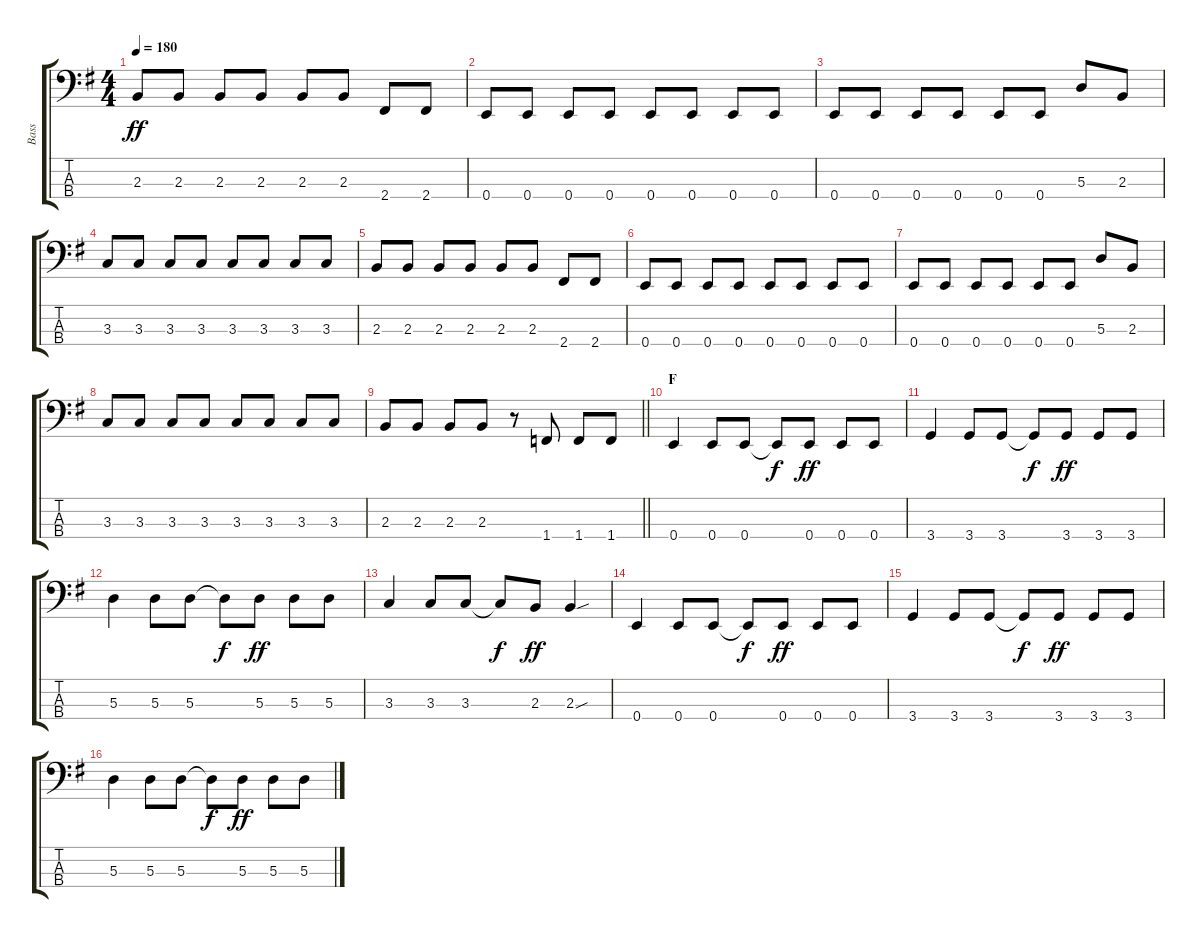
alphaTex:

\track ("Bass" "Bass") {instrument electricbasspick}
\staff {score tabs}
\tuning (G2 D2 A1 E1) {hide}
\ts (4 4)
\tempo 180
\clef f4
\ks g
2.3.8{dy ff} 2.3.8 2.3.8 2.3.8 2.3.8 2.3.8 2.4.8 2.4.8 |
0.4.8 0.4.8 0.4.8 0.4.8 0.4.8 0.4.8 0.4.8 0.4.8 |
0.4.8 0.4.8 0.4.8 0.4.8 0.4.8 0.4.8 5.3.8 2.3.8 |
3.3.8 3.3.8 3.3.8 3.3.8 3.3.8 3.3.8 3.3.8 3.3.8 |
2.3.8 2.3.8 2.3.8 2.3.8 2.3.8 2.3.8 2.4.8 2.4.8 |
0.4.8 0.4.8 0.4.8 0.4.8 0.4.8 0.4.8 0.4.8 0.4.8 |
0.4.8 0.4.8 0.4.8 0.4.8 0.4.8 0.4.8 5.3.8 2.3.8 |
3.3.8 3.3.8 3.3.8 3.3.8 3.3.8 3.3.8 3.3.8 3.3.8 |
\barLineRight lightlight
2.3.8 2.3.8 2.3.8 2.3.8 r.8 1.4.8 1.4.8 1.4.8 |
\section ("" "F")
0.4.4 0.4.8 0.4.8 0.4{t}.8{dy f} 0.4.8{dy ff} 0.4.8 0.4.8 |
3.4.4 3.4.8 3.4.8 3.4{t}.8{dy f} 3.4.8{dy ff} 3.4.8 3.4.8 |
5.3.4 5.3.8 5.3.8 5.3{t}.8{dy f} 5.3.8{dy ff} 5.3.8 5.3.8 |
3.3.4 3.3.8 3.3.8 3.3{t}.8{dy f} 2.3.8{dy ff} 2.3{sou}.4 |
0.4.4 0.4.8 0.4.8 0.4{t}.8{dy f} 0.4.8{dy ff} 0.4.8 0.4.8 |
3.4.4 3.4.8 3.4.8 3.4{t}.8{dy f} 3.4.8{dy ff} 3.4.8 3.4.8 |
5.3.4 5.3.8 5.3.8 5.3{t}.8{dy f} 5.3.8{dy ff} 5.3.8 5.3.8
